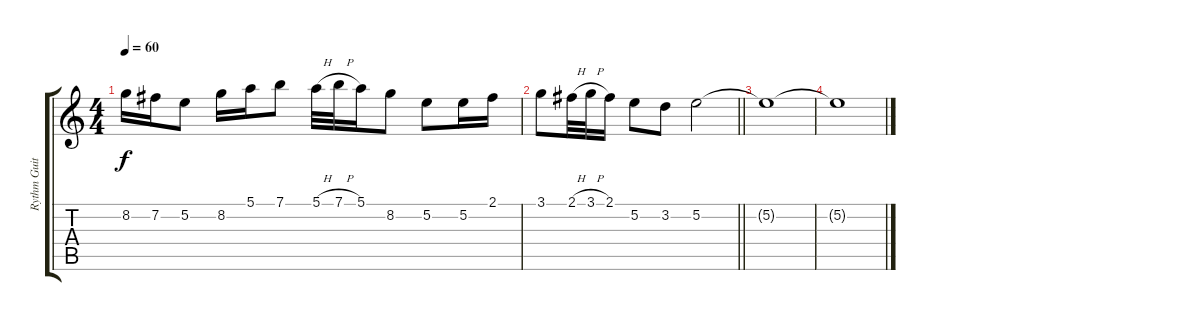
\track ("Rythm Guitar II" "Rythm Guit") {instrument overdrivenguitar}
\staff {score tabs}
\tuning (E4 B3 G3 D3 A2 E2) {hide}
\ts (4 4)
\tempo 60
\clef g2
\ks c
8.2.16{dy f} 7.2.16 5.2.8 8.2.16 5.1.16 7.1.8 5.1{h}.32 7.1{h}.32 5.1.16 8.2.8 5.2.8 5.2.16 2.1.16 |
\barLineRight lightlight
3.1.8 2.1{h}.32 3.1{h}.32 2.1.16 5.2.8 3.2.8 5.2.2 |
5.2{t}.1 |
5.2{t}.1
